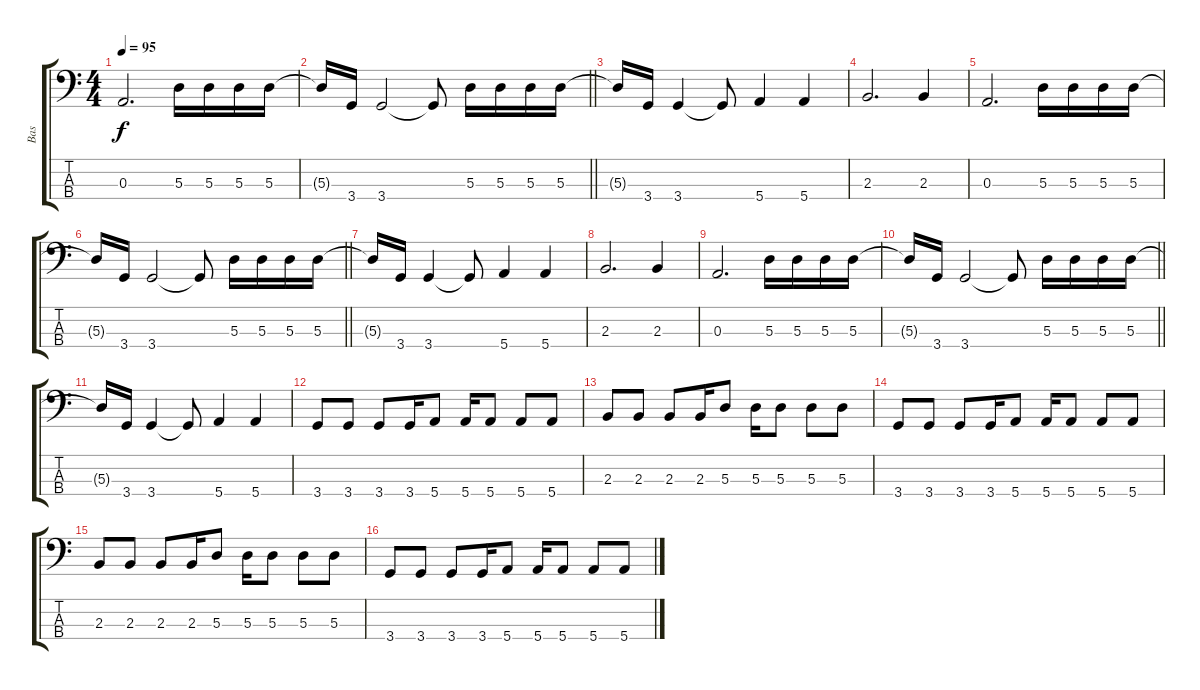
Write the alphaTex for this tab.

\track ("Bas" "Bas") {instrument electricbassfinger}
\staff {score tabs}
\tuning (G2 D2 A1 E1) {hide}
\ts (4 4)
\tempo 95
\clef f4
\ks c
0.3.2{d dy f} 5.3.16 5.3.16 5.3.16 5.3.16 |
\barLineRight lightlight
5.3{t}.16 3.4.16 3.4.2 3.4{t}.8 5.3.16 5.3.16 5.3.16 5.3.16 |
5.3{t}.16 3.4.16 3.4.4 3.4{t}.8 5.4.4 5.4.4 |
2.3.2{d} 2.3.4 |
0.3.2{d} 5.3.16 5.3.16 5.3.16 5.3.16 |
\barLineRight lightlight
5.3{t}.16 3.4.16 3.4.2 3.4{t}.8 5.3.16 5.3.16 5.3.16 5.3.16 |
5.3{t}.16 3.4.16 3.4.4 3.4{t}.8 5.4.4 5.4.4 |
2.3.2{d} 2.3.4 |
0.3.2{d} 5.3.16 5.3.16 5.3.16 5.3.16 |
\barLineRight lightlight
5.3{t}.16 3.4.16 3.4.2 3.4{t}.8 5.3.16 5.3.16 5.3.16 5.3.16 |
5.3{t}.16 3.4.16 3.4.4 3.4{t}.8 5.4.4 5.4.4 |
3.4.8{volume 13} 3.4.8 3.4.8 3.4.16 5.4.8 5.4.16 5.4.8 5.4.8 5.4.8 |
2.3.8 2.3.8 2.3.8 2.3.16 5.3.8 5.3.16 5.3.8 5.3.8 5.3.8 |
3.4.8{volume 13} 3.4.8 3.4.8 3.4.16 5.4.8 5.4.16 5.4.8 5.4.8 5.4.8 |
2.3.8 2.3.8 2.3.8 2.3.16 5.3.8 5.3.16 5.3.8 5.3.8 5.3.8 |
3.4.8{volume 13} 3.4.8 3.4.8 3.4.16 5.4.8 5.4.16 5.4.8 5.4.8 5.4.8
